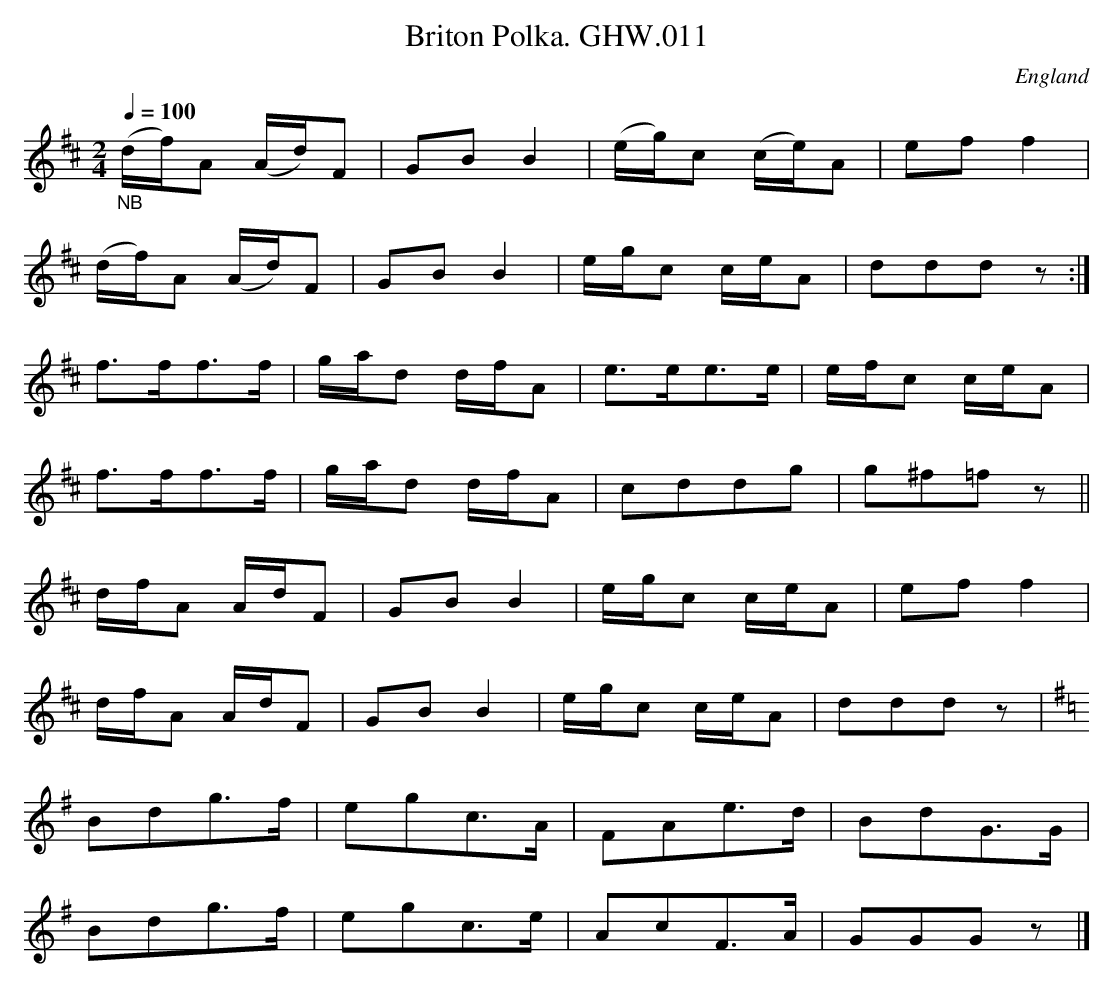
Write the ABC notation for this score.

X:1
T:Briton Polka. GHW.011
L:1/16
M:2/4
O:England
Q:1/4=100
K:D
"_NB"(df)A2 (Ad)F2|G2B2 B4|(eg)c2 (ce)A2|e2f2 f4|!
(df)A2 (Ad)F2|G2B2 B4|egc2 ceA2|d2d2d2 z2:|!
f3ff3f|gad2 dfA2|e3ee3e|efc2 ceA2|!
f3ff3f|gad2 dfA2|c2d2d2g2|g2^f2=f2z2||!
dfA2 AdF2|G2B2 B4|egc2 ceA2|e2f2 f4|!
dfA2 AdF2|G2B2 B4|egc2 ceA2|d2d2d2 z2|!
K:G
B2d2g3f|e2g2c3A|F2A2e3d|B2d2G3G|!
B2d2g3f|e2g2c3e|A2c2F3A|G2G2G2 z2|]
